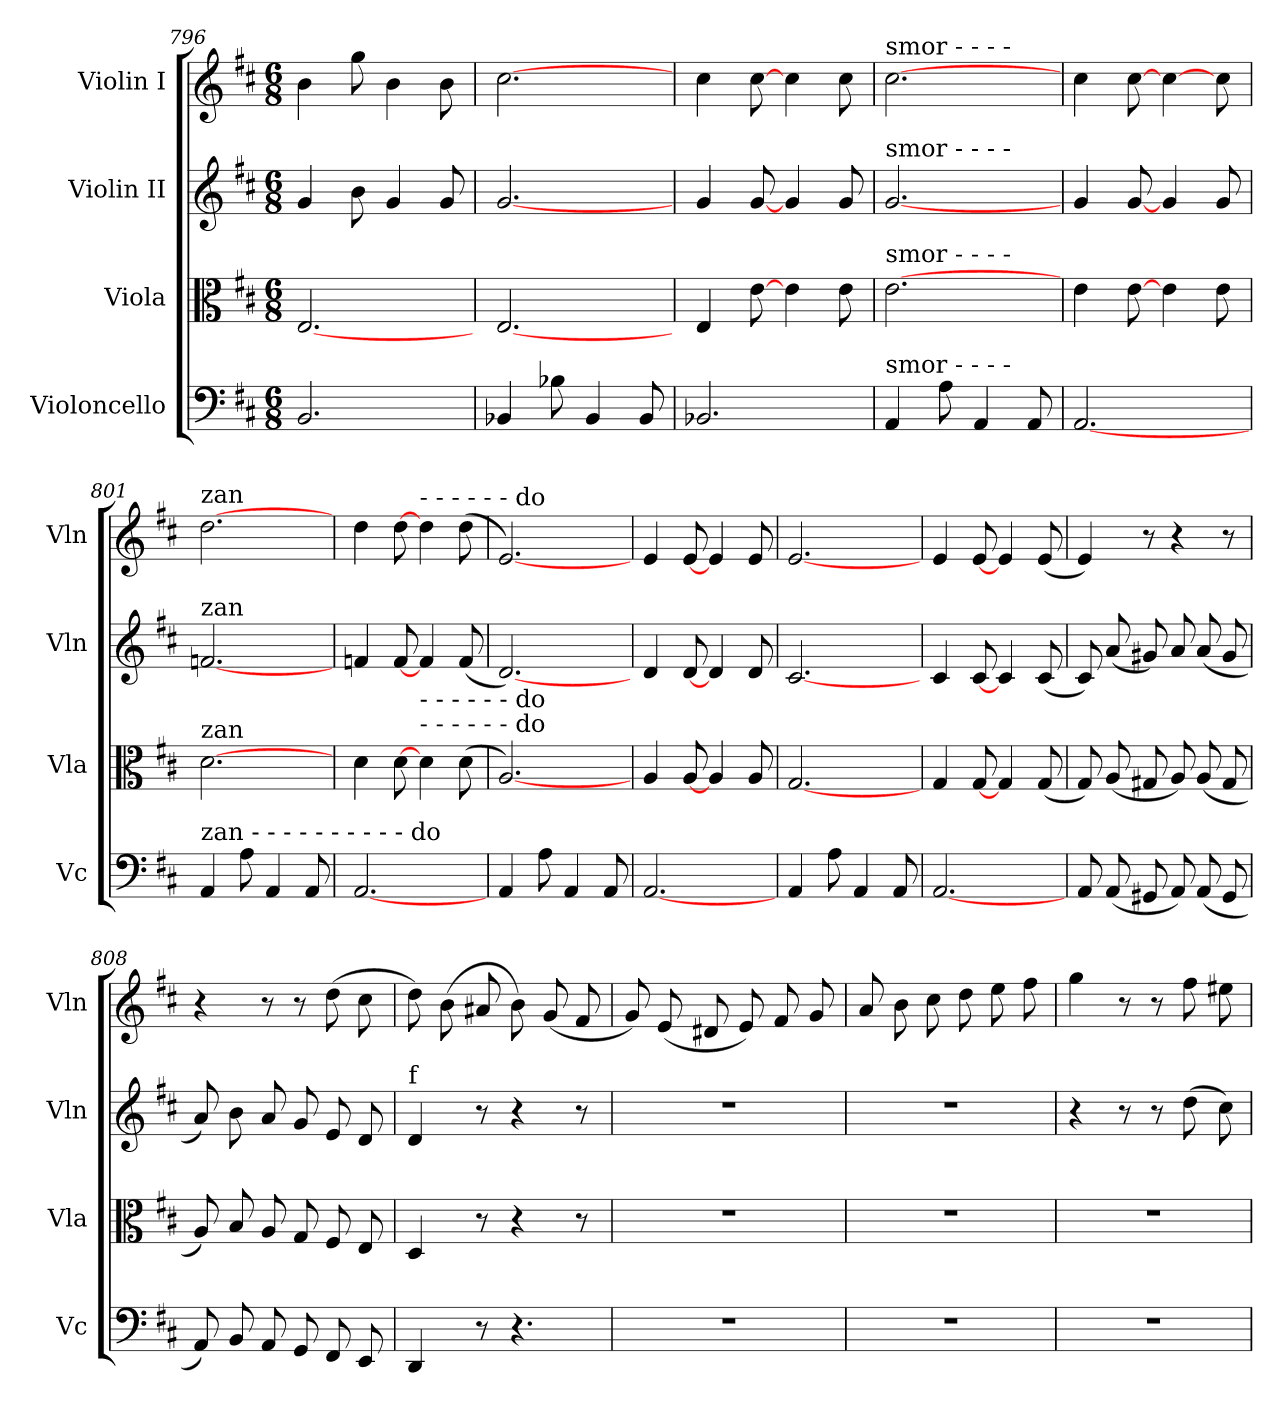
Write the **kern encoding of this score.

**kern	**kern	**kern	**kern
*part4	*part3	*part2	*part1
*staff4	*staff3	*staff2	*staff1
*I"Violoncello	*I"Viola	*I"Violin II	*I"Violin I
*I'Vc	*I'Vla	*I'Vln	*I'Vln
*clefF4	*clefC3	*clefG2	*clefG2
*k[f#c#]	*k[f#c#]	*k[f#c#]	*k[f#c#]
*D:	*D:	*D:	*D:
*M6/8	*M6/8	*M6/8	*M6/8
=796	=796	=796	=796
2.BB	[2.E	4g	4b
.	.	8b	8gg
.	.	4g	4b
.	.	8g	8b
=797	=797	=797	=797
4BB-X	[2.E	[2.g	[2.cc#
8B-X	.	.	.
4BB-	.	.	.
8BB-	.	.	.
=798	=798	=798	=798
2.BB-X	4E	4g	4cc#
.	[8e	[8g	[8cc#
.	4e	4g	4cc#
.	8e	8g	8cc#
=799	=799	=799	=799
!	!	!	!LO:TX:a:t=smor    -         -       -         -
!	!	!LO:TX:a:t=smor    -         -       -           -	!
!	!LO:TX:a:t=smor    -         -       -               -	!	!
!LO:TX:a:t=smor    -         -       -               -	!	!	!
4AA	[2.e	[2.g	[2.cc#
8A	.	.	.
4AA	.	.	.
8AA	.	.	.
=800	=800	=800	=800
[2.AA	4e	4g	4cc#
.	[8e	[8g	[8cc#
.	4e	4g	[4cc#
.	8e	8g	8cc#
=801	=801	=801	=801
!	!	!	!LO:TX:a:t=zan
!	!	!LO:TX:a:t=zan	!
!	!LO:TX:a:t=zan	!	!
!LO:TX:a:t=zan    -         -                   -            -              -        -        -             -           -          -   do	!	!	!
4AA	[2.d	[2.fn	[2.dd
8A	.	.	.
4AA	.	.	.
8AA	.	.	.
=802	=802	=802	=802
[2.AA	4d	4fn	4dd
.	[8d	[8f	[8dd
!	!	!	!LO:TX:a:t=-           -             -        -        -      -      do
!	!LO:TX:a:t=-           -             -        -        -      -      do	!	!
!	!LO:TX:a:t=-           -             -        -        -      -      do	!	!
.	4d	4f	4dd
.	(8d	(8f	(8dd
=803	=803	=803	=803
4AA	[2.A)	[2.d)	[2.e)
8A	.	.	.
4AA	.	.	.
8AA	.	.	.
=804	=804	=804	=804
[2.AA	4A	4d	4e
.	[8A	[8d	[8e
.	4A	4d	4e
.	8A	8d	8e
=805	=805	=805	=805
4AA	[2.G	[2.c#	[2.e
8A	.	.	.
4AA	.	.	.
8AA	.	.	.
=806	=806	=806	=806
[2.AA	4G	4c#	4e
.	[8G	[8c#	[8e
.	4G	4c#	4e
.	(8G	(8c#	(8e
=807	=807	=807	=807
8AA	8G)	8c#)	4e)
(8AA	(8A	(8a	.
8GG#X	8G#X	8g#X)	8r
8AA)	8A)	8a	4r
(8AA	(8A	(8a	.
8GG#	8G#	8g#	8r
=808	=808	=808	=808
8AA)	8A)	8a)	4r
8BB	8B	8b	.
8AA	8A	8a	8r
8GG	8G	8g	8r
8FF#	8F#	8e	(8dd
8EE	8E	8d	8cc#
=809	=809	=809	=809
!	!	!LO:TX:a:t=f	!
4DD	4D	4d	8dd)
.	.	.	(8b
8r	8r	8r	8a#X
4.r	4r	4r	8b)
.	.	.	(8g
.	8r	8r	8f#
=810	=810	=810	=810
2.r	2.r	2.r	8g)
.	.	.	(8e
.	.	.	8d#X
.	.	.	8e)
.	.	.	8f#
.	.	.	8g
=811	=811	=811	=811
2.r	2.r	2.r	8a
.	.	.	8b
.	.	.	8cc#
.	.	.	8dd
.	.	.	8ee
.	.	.	8ff#
=812	=812	=812	=812
2.r	2.r	4r	4gg
.	.	8r	8r
.	.	8r	8r
.	.	(8dd	8ff#
.	.	8cc#)	8ee#X
=	=	=	=
*-	*-	*-	*-
